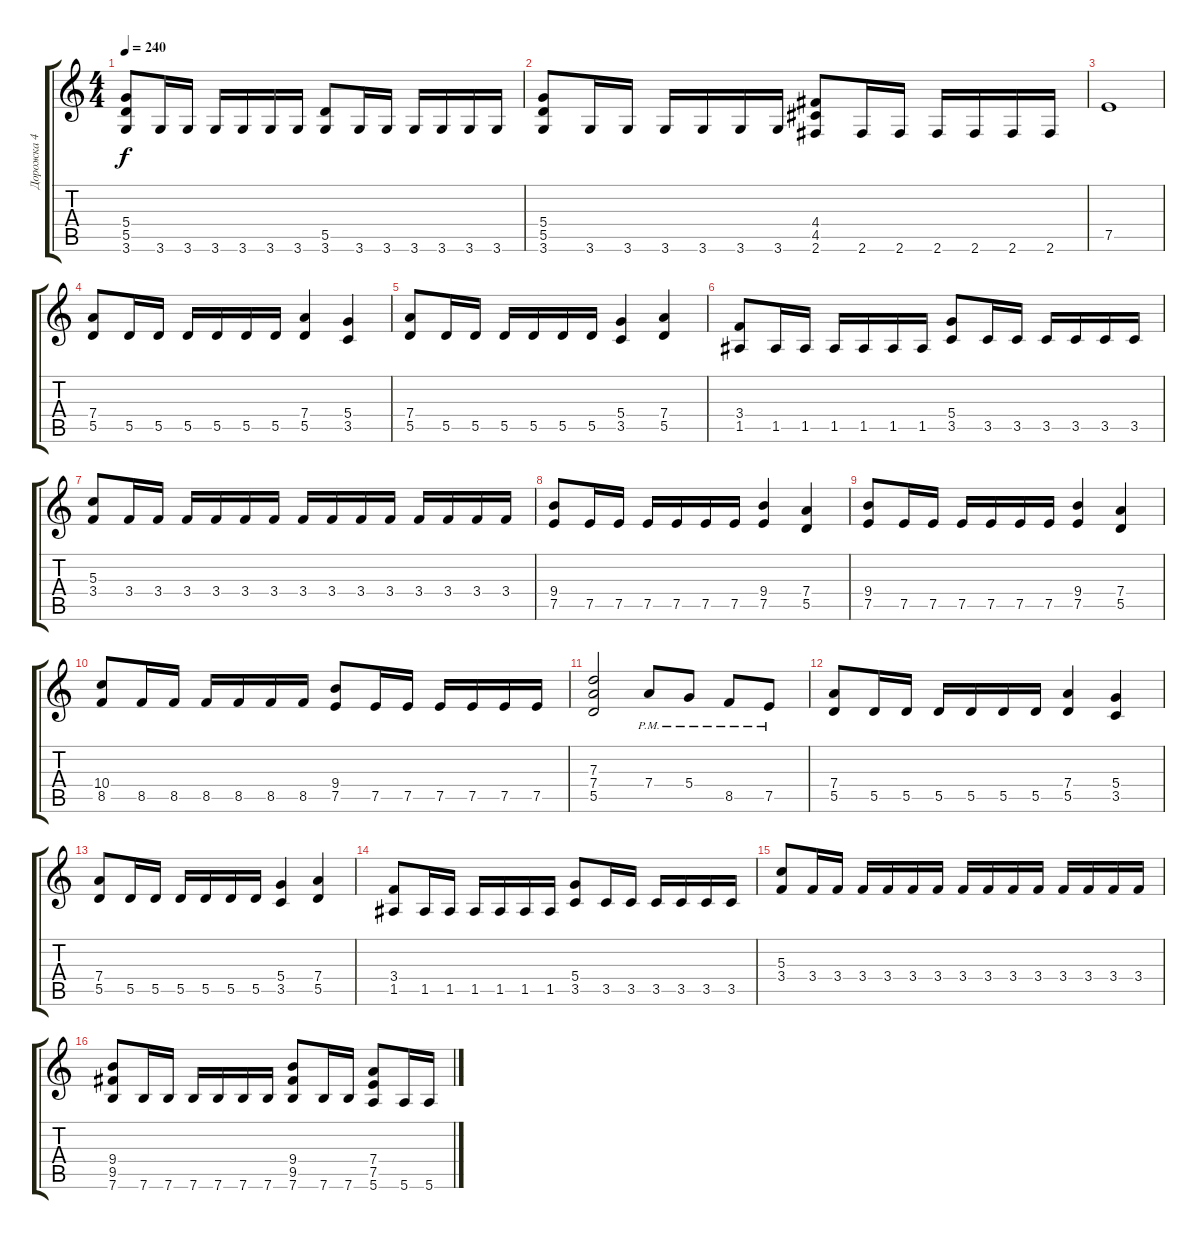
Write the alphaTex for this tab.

\track ("Дорожка 4" "Дорожка 4") {instrument overdrivenguitar}
\staff {score tabs}
\tuning (E4 B3 G3 D3 A2 E2) {hide}
\ts (4 4)
\tempo 240
\clef g2
\ks c
(5.4 5.5 3.6).8{dy f} 3.6.16 3.6.16 3.6.16 3.6.16 3.6.16 3.6.16 (5.5 3.6).8 3.6.16 3.6.16 3.6.16 3.6.16 3.6.16 3.6.16 |
(5.4 5.5 3.6).8 3.6.16 3.6.16 3.6.16 3.6.16 3.6.16 3.6.16 (4.4 4.5 2.6).8 2.6.16 2.6.16 2.6.16 2.6.16 2.6.16 2.6.16 |
7.5.1 |
(7.4 5.5).8 5.5.16 5.5.16 5.5.16 5.5.16 5.5.16 5.5.16 (7.4 5.5).4 (5.4 3.5).4 |
(7.4 5.5).8 5.5.16 5.5.16 5.5.16 5.5.16 5.5.16 5.5.16 (5.4 3.5).4 (7.4 5.5).4 |
(3.4 1.5).8 1.5.16 1.5.16 1.5.16 1.5.16 1.5.16 1.5.16 (5.4 3.5).8 3.5.16 3.5.16 3.5.16 3.5.16 3.5.16 3.5.16 |
(5.3 3.4).8 3.4.16 3.4.16 3.4.16 3.4.16 3.4.16 3.4.16 3.4.16 3.4.16 3.4.16 3.4.16 3.4.16 3.4.16 3.4.16 3.4.16 |
(9.4 7.5).8 7.5.16 7.5.16 7.5.16 7.5.16 7.5.16 7.5.16 (9.4 7.5).4 (7.4 5.5).4 |
(9.4 7.5).8 7.5.16 7.5.16 7.5.16 7.5.16 7.5.16 7.5.16 (9.4 7.5).4 (7.4 5.5).4 |
(10.4 8.5).8 8.5.16 8.5.16 8.5.16 8.5.16 8.5.16 8.5.16 (9.4 7.5).8 7.5.16 7.5.16 7.5.16 7.5.16 7.5.16 7.5.16 |
(7.3 7.4 5.5).2 7.4{pm}.8 5.4{pm}.8 8.5{pm}.8 7.5{pm}.8 |
(7.4 5.5).8 5.5.16 5.5.16 5.5.16 5.5.16 5.5.16 5.5.16 (7.4 5.5).4 (5.4 3.5).4 |
(7.4 5.5).8 5.5.16 5.5.16 5.5.16 5.5.16 5.5.16 5.5.16 (5.4 3.5).4 (7.4 5.5).4 |
(3.4 1.5).8 1.5.16 1.5.16 1.5.16 1.5.16 1.5.16 1.5.16 (5.4 3.5).8 3.5.16 3.5.16 3.5.16 3.5.16 3.5.16 3.5.16 |
(5.3 3.4).8 3.4.16 3.4.16 3.4.16 3.4.16 3.4.16 3.4.16 3.4.16 3.4.16 3.4.16 3.4.16 3.4.16 3.4.16 3.4.16 3.4.16 |
(9.4 9.5 7.6).8 7.6.16 7.6.16 7.6.16 7.6.16 7.6.16 7.6.16 (9.4 9.5 7.6).8 7.6.16 7.6.16 (7.4 7.5 5.6).8 5.6.16 5.6.16
